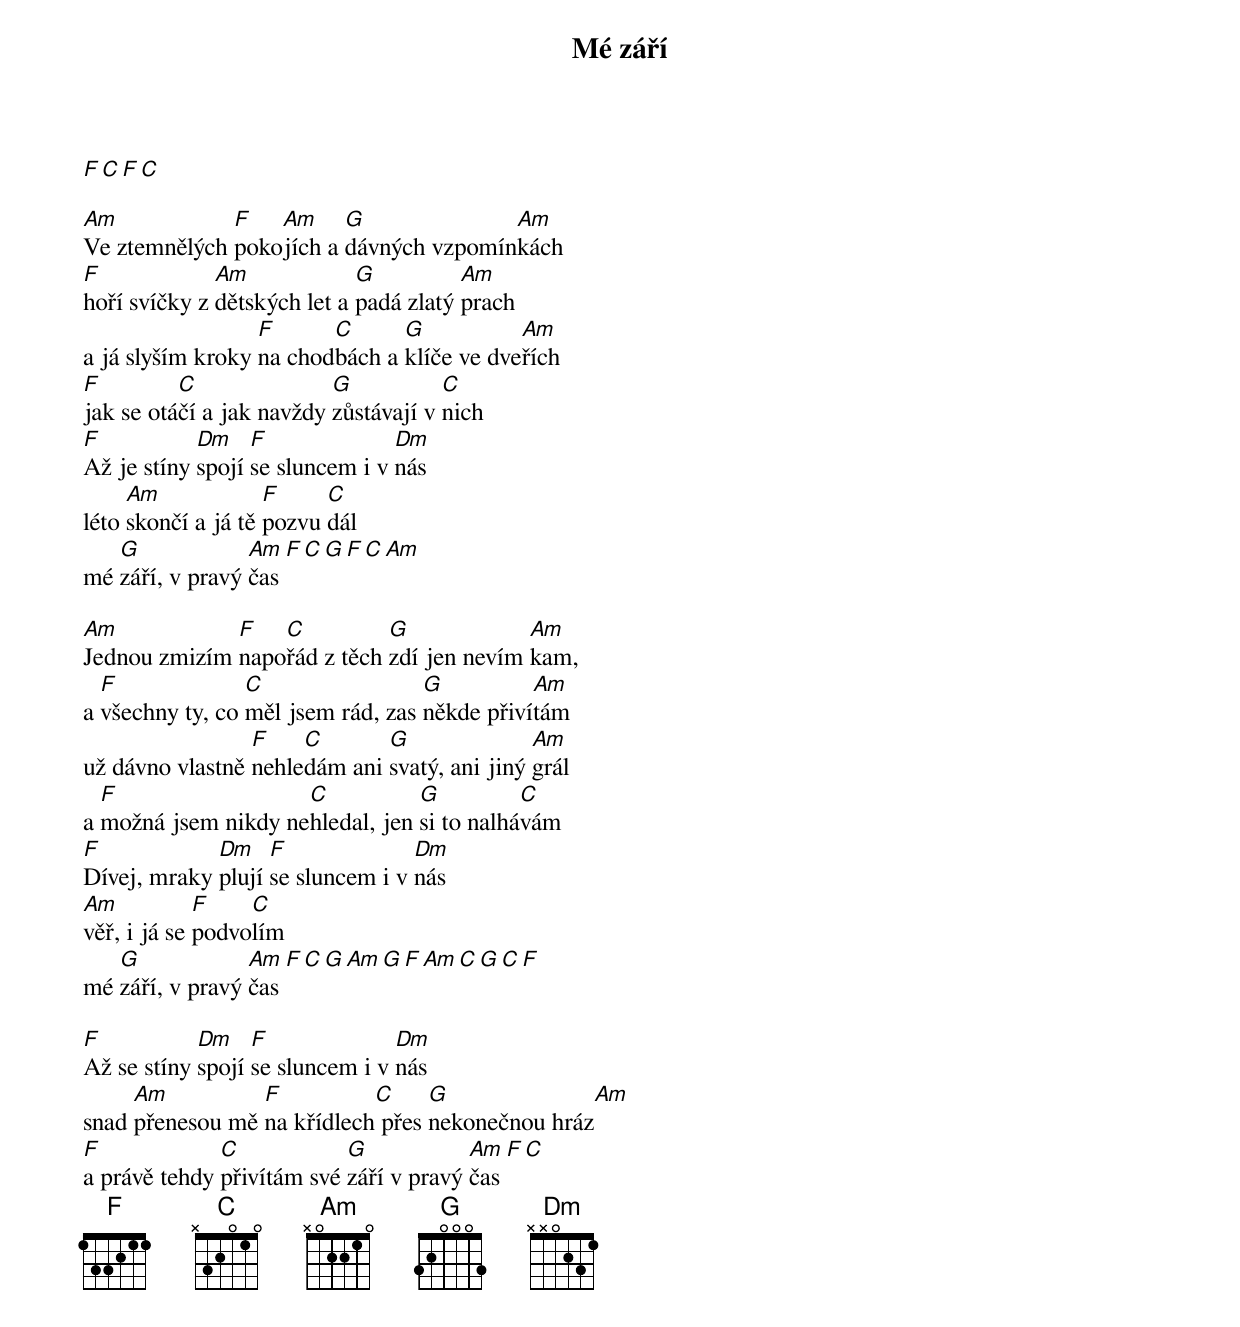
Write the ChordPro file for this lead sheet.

{title: Mé září}

[F][C][F][C]

[Am]Ve ztemnělých [F]poko[Am]jích a [G]dávných vzpomín[Am]kách
[F]hoří svíčky z [Am]dětských let a [G]padá zlatý [Am]prach
a já slyším kroky [F]na chod[C]bách a [G]klíče ve dve[Am]řích
[F]jak se otá[C]čí a jak navždy [G]zůstávají v [C]nich
[F]Až je stíny [Dm]spojí [F]se sluncem i v [Dm]nás
léto [Am]skončí a já tě [F]pozvu [C]dál
mé [G]září, v pravý [Am]čas [F][C][G][F][C][Am]

[Am]Jednou zmizím [F]napo[C]řád z těch [G]zdí jen nevím [Am]kam,
a [F]všechny ty, co [C]měl jsem rád, zas [G]někde přiví[Am]tám
už dávno vlastně [F]nehle[C]dám ani [G]svatý, ani jiný [Am]grál
a [F]možná jsem nikdy ne[C]hledal, jen [G]si to nalhá[C]vám
[F]Dívej, mraky [Dm]plují [F]se sluncem i v [Dm]nás
[Am]věř, i já se [F]podvo[C]lím
mé [G]září, v pravý [Am]čas [F][C][G][Am][G][F][Am][C][G][C][F]

[F]Až se stíny [Dm]spojí [F]se sluncem i v [Dm]nás
snad [Am]přenesou mě [F]na křídlech[C] přes [G]nekonečnou hráz[Am]
[F]a právě tehdy [C]přivítám své [G]září v pravý [Am]čas [F][C]
